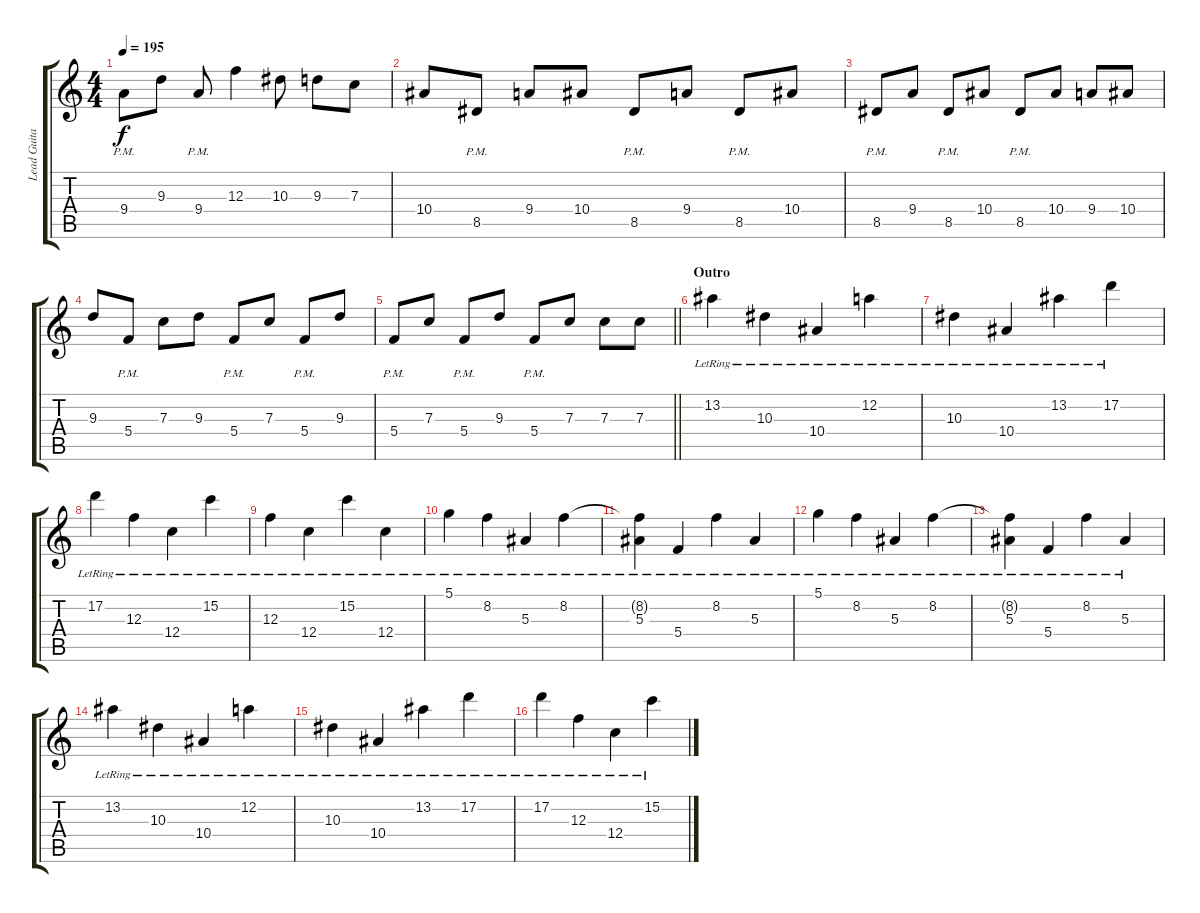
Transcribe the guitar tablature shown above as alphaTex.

\track ("Lead Guitar" "Lead Guita") {instrument overdrivenguitar}
\staff {score tabs}
\tuning (D4 A3 F3 C3 G2 D2) {hide}
\ts (4 4)
\tempo 195
\clef g2
\ks c
9.4{pm}.8{dy f} 9.3.8 9.4{pm}.8 12.3.4 10.3.8 9.3.8 7.3.8 |
10.4.8 8.5{pm}.8 9.4.8 10.4.8 8.5{pm}.8 9.4.8 8.5{pm}.8 10.4.8 |
8.5{pm}.8 9.4.8 8.5{pm}.8 10.4.8 8.5{pm}.8 10.4.8 9.4.8 10.4.8 |
9.3.8 5.4{pm}.8 7.3.8 9.3.8 5.4{pm}.8 7.3.8 5.4{pm}.8 9.3.8 |
\barLineRight lightlight
5.4{pm}.8 7.3.8 5.4{pm}.8 9.3.8 5.4{pm}.8 7.3.8 7.3.8 7.3.8 |
\section ("" "Outro")
13.2{lr}.4 10.3{lr}.4 10.4{lr}.4 12.2{lr}.4 |
10.3{lr}.4 10.4{lr}.4 13.2{lr}.4 17.2{lr}.4 |
17.2{lr}.4 12.3{lr}.4 12.4{lr}.4 15.2{lr}.4 |
12.3{lr}.4 12.4{lr}.4 15.2{lr}.4 12.4{lr}.4 |
5.1{lr}.4 8.2{lr}.4 5.3{lr}.4 8.2{lr}.4 |
(8.2{t} 5.3{lr}).4 5.4{lr}.4 8.2{lr}.4 5.3{lr}.4 |
5.1{lr}.4 8.2{lr}.4 5.3{lr}.4 8.2{lr}.4 |
(8.2{t} 5.3{lr}).4 5.4{lr}.4 8.2{lr}.4 5.3{lr}.4 |
13.2{lr}.4 10.3{lr}.4 10.4{lr}.4 12.2{lr}.4 |
10.3{lr}.4 10.4{lr}.4 13.2{lr}.4 17.2{lr}.4 |
17.2{lr}.4 12.3{lr}.4 12.4{lr}.4 15.2{lr}.4
